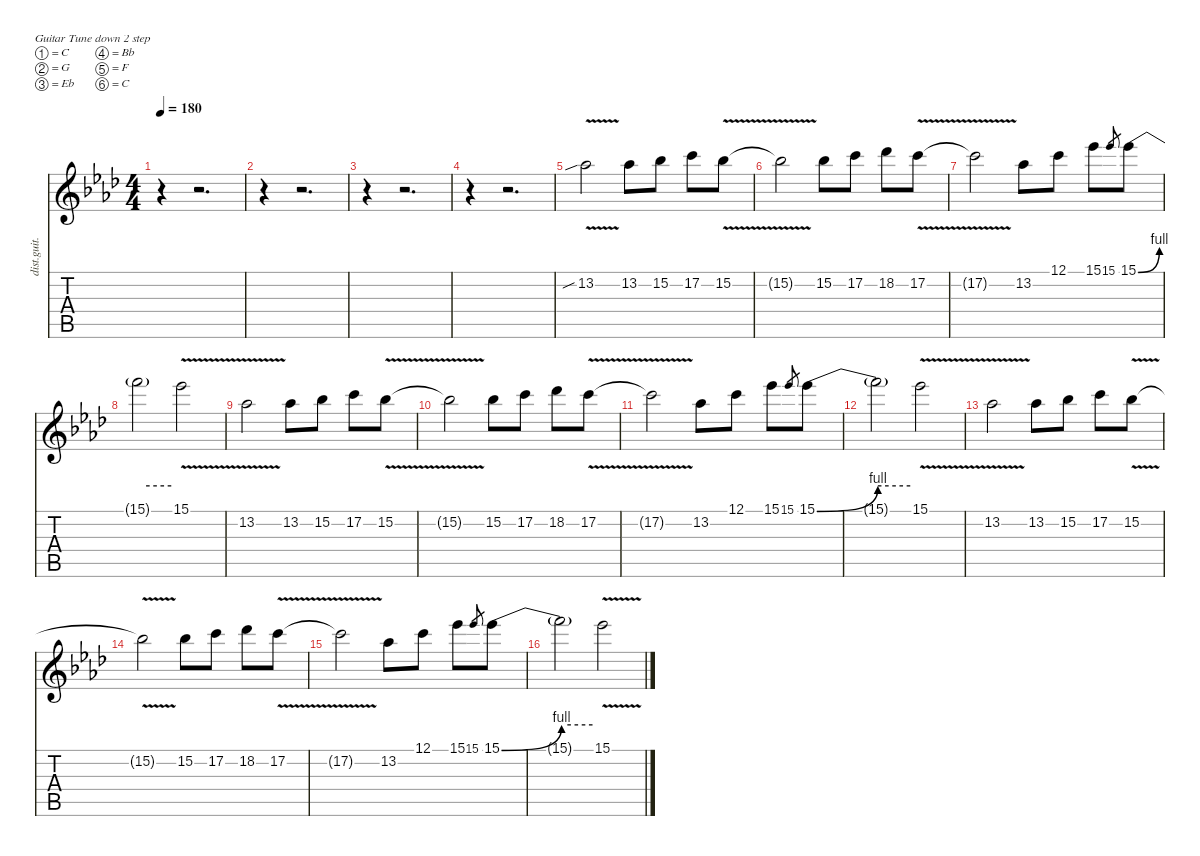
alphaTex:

\defaultSystemsLayout 4
\hideDynamics
\bracketExtendMode nobrackets
\track ("Gtr. 5" "dist.guit.") {instrument distortionguitar}
\staff {score tabs}
\tuning (C4 G3 Eb3 Bb2 F2 C2)
\ts (4 4)
\tempo 180
\clef g2
\ks fminor
r.4{dy f beam Down} r.2{d beam Down} |
r.4{beam Down} r.2{d beam Down} |
r.4{beam Down} r.2{d beam Down} |
r.4{beam Down} r.2{d beam Down} |
13.2{v sib acc b}.2{beam Down} 13.2{acc b}.8{beam Down} 15.2{acc b}.8{beam Down} 17.2{acc forcenatural}.8{beam Down} 15.2{v acc b}.8{beam Down} |
15.2{v t acc b}.2{beam Down} 15.2{acc b}.8{beam Down} 17.2{acc forcenatural}.8{beam Down} 18.2{acc b}.8{beam Down} 17.2{v acc forcenatural}.8{beam Down} |
17.2{v t acc forcenatural}.2{beam Down} 13.2{acc b}.8{beam Down} 12.1{acc forcenatural}.8{beam Down} 15.1{acc b}.8{beam Down} 15.1{acc b}.8{gr dy mf beam Up} 15.1{be (bend 0 0 60 4) acc b}.8{dy f beam Down} |
15.1{be (hold 0 4 60 4) t}.2{beam Down} 15.1{v acc b}.2{beam Down} |
13.2{v acc b}.2{beam Down} 13.2{acc b}.8{beam Down} 15.2{acc b}.8{beam Down} 17.2{acc forcenatural}.8{beam Down} 15.2{v acc b}.8{beam Down} |
15.2{v t acc b}.2{beam Down} 15.2{acc b}.8{beam Down} 17.2{acc forcenatural}.8{beam Down} 18.2{acc b}.8{beam Down} 17.2{v acc forcenatural}.8{beam Down} |
17.2{v t acc forcenatural}.2{beam Down} 13.2{acc b}.8{beam Down} 12.1{acc forcenatural}.8{beam Down} 15.1{acc b}.8{beam Down} 15.1{acc b}.8{gr dy mf beam Up} 15.1{be (bend 0 0 60 4) acc b}.8{dy f beam Down} |
15.1{be (hold 0 4 60 4) t}.2{beam Down} 15.1{v acc b}.2{beam Down} |
13.2{v acc b}.2{beam Down} 13.2{acc b}.8{beam Down} 15.2{acc b}.8{beam Down} 17.2{acc forcenatural}.8{beam Down} 15.2{v acc b}.8{beam Down} |
15.2{v t acc b}.2{beam Down} 15.2{acc b}.8{beam Down} 17.2{acc forcenatural}.8{beam Down} 18.2{acc b}.8{beam Down} 17.2{v acc forcenatural}.8{beam Down} |
17.2{v t acc forcenatural}.2{beam Down} 13.2{acc b}.8{beam Down} 12.1{acc forcenatural}.8{beam Down} 15.1{acc b}.8{beam Down} 15.1{acc b}.8{gr dy mf beam Up} 15.1{be (bend 0 0 60 4) acc b}.8{dy f beam Down} |
15.1{be (hold 0 4 60 4) t}.2{beam Down} 15.1{v acc b}.2{beam Down}
